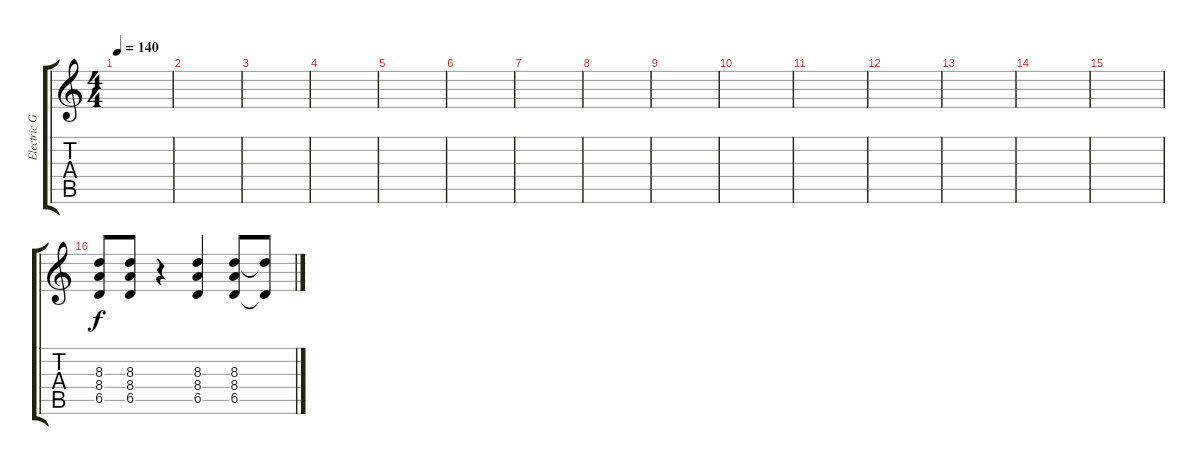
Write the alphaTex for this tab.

\track ("Electric Guitar" "Electric G") {instrument distortionguitar}
\staff {score tabs}
\tuning (Eb4 Bb3 Gb3 Db3 Ab2 Eb2) {hide}
\ts (4 4)
\tempo 140
\clef g2
\ks c
|
|
|
|
|
|
|
|
|
|
|
|
|
|
|
(8.3 8.4 6.5).8 (8.3 8.4 6.5).8 r.4 (8.3 8.4 6.5).4 (8.3 8.4 6.5).8 (8.3{t} 6.5{t}).8{dy f}
